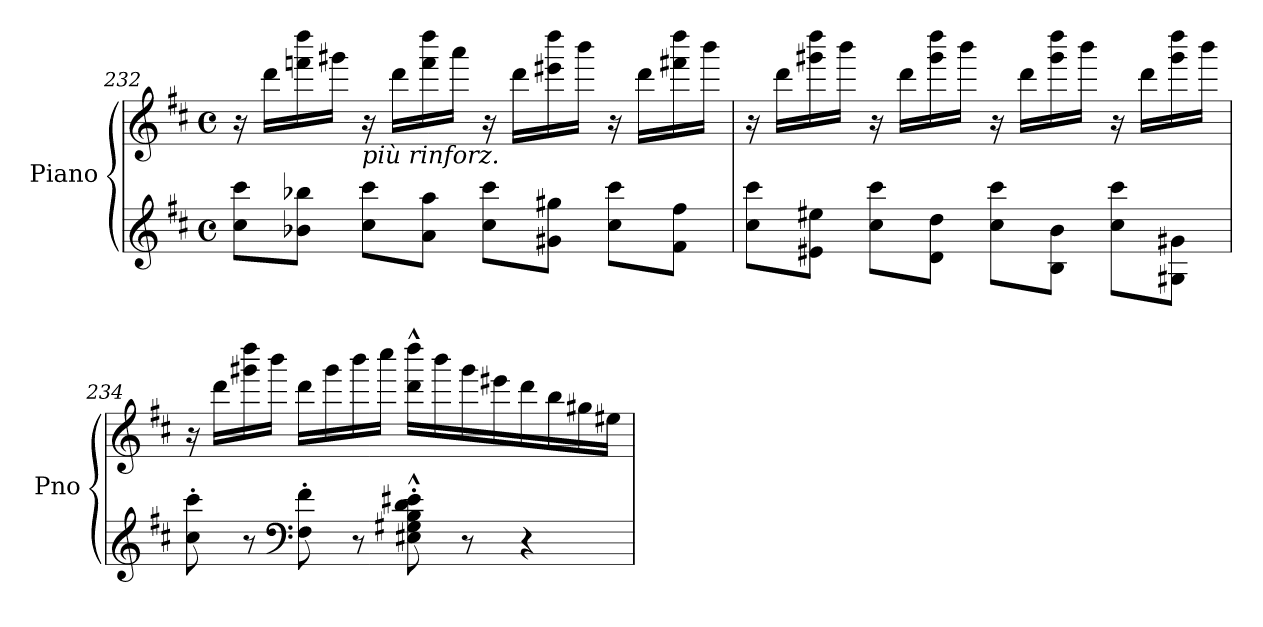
**kern	**kern
*part1	*part1
*staff2	*staff1
*I"Piano	*
*I'Pno	*
!!LO:LB:g=z
*clefG2	*clefG2
*k[f#c#]	*k[f#c#]
*M4/4	*M4/4
*met(c)	*met(c)
=232	=232
8cc#\ 8ccc#\L	16r
.	16ddd\LL
8b-X\ 8bb-X\J	16fffn\ 16dddd\
.	16ggg#X\JJ
!	!LO:TX:b:i:t=più rinforz.
8cc#\ 8ccc#\L	16r
.	16ddd\LL
8a\ 8aa\J	16fff\ 16dddd\
.	16aaa\JJ
8cc#\ 8ccc#\L	16r
.	16ddd\LL
8g#X\ 8gg#X\J	16eee#X\ 16dddd\
.	16bbb\JJ
8cc#\ 8ccc#\L	16r
.	16ddd\LL
8f#\ 8ff#\J	16fff#X\ 16dddd\
.	16bbb\JJ
=233	=233
8cc#\ 8ccc#\L	16r
.	16ddd\LL
8e#X\ 8ee#X\J	16ggg#X\ 16dddd\
.	16bbb\JJ
8cc#\ 8ccc#\L	16r
.	16ddd\LL
8d\ 8dd\J	16ggg#\ 16dddd\
.	16bbb\JJ
8cc#\ 8ccc#\L	16r
.	16ddd\LL
8B\ 8b\J	16ggg#\ 16dddd\
.	16bbb\JJ
8cc#\ 8ccc#\L	16r
.	16ddd\LL
8G#X\ 8g#X\J	16ggg#\ 16dddd\
.	16bbb\JJ
!!LO:PB:g=z
=234	=234
8cc#\' 8ccc#\'	16r
.	16ddd\LL
8r	16ggg#X\ 16dddd\
.	16bbb\JJ
*clefF4	*
8F#\' 8f#\'	16ddd\LL
.	16ggg#\
8r	16bbb\
.	16cccc#\JJ
8E#X\'^^ 8G#X\'^^ 8B\'^^ 8d\'^^ 8e#X\'^^	16ddd\^^ 16dddd\^^LL
.	16bbb\
8r	16ggg#\
.	16eee#X\
4r	16ddd\
.	16bb\
.	16gg#X\
.	16ee#X\JJ
=	=
*-	*-
